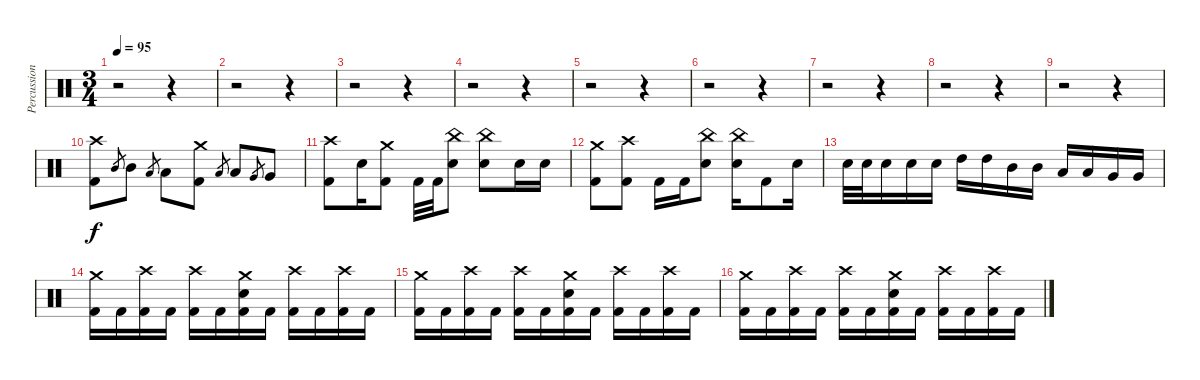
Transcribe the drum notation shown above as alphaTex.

\track ("Percussion" "Percussion") {instrument percussion}
\staff {score}
\articulation defaults
\ts (3 4)
\tempo 95
\clef neutral
\ks c
r.2{dy f} r.4 |
r.2 r.4 |
r.2 r.4 |
r.2 r.4 |
r.2 r.4 |
r.2 r.4 |
r.2 r.4 |
r.2 r.4 |
r.2 r.4 |
("Crash high (hit)" "Kick (hit) 2").8 "Mid Tom (hit)".8{gr} "Mid Tom (hit)".8 "Low Tom (hit)".8{gr} "Low Tom (hit)".8 ("Crash medium (hit)" "Kick (hit) 2").8 "Low Tom (hit)".8{gr} "Low Tom (hit)".8 "Very Low Tom (hit)".8{gr} "Very Low Tom (hit)".8 |
("Crash high (hit)" "Kick (hit) 2").8 "Electric Snare (hit)".16 ("Crash medium (hit)" "Kick (hit) 2").8 "Kick (hit) 2".32 "Kick (hit) 2".32 ("China (hit)" "Electric Snare (hit)").8 ("China (hit)" "Electric Snare (hit)").8 "Electric Snare (hit)".16 "Electric Snare (hit)".16 |
("Crash medium (hit)" "Kick (hit) 2").8 ("Crash high (hit)" "Kick (hit) 2").8 "Kick (hit) 2".16 "Kick (hit) 2".16 ("China (hit)" "Electric Snare (hit)").8 ("China (hit)" "Electric Snare (hit)").16 "Kick (hit) 2".8 "Electric Snare (hit)".16 |
"Electric Snare (hit)".32 "Electric Snare (hit)".32 "Electric Snare (hit)".16 "Electric Snare (hit)".16 "Electric Snare (hit)".16 "High Tom (hit)".16 "High Tom (hit)".16 "Mid Tom (hit)".16 "Mid Tom (hit)".16 "Low Tom (hit)".16 "Low Tom (hit)".16 "Very Low Tom (hit)".16 "Very Low Tom (hit)".16 |
("Crash medium (hit)" "Kick (hit) 2").16 "Kick (hit) 2".16 ("Crash high (hit)" "Kick (hit) 2").16 "Kick (hit) 2".16 ("Crash high (hit)" "Kick (hit) 2").16 "Kick (hit) 2".16 ("Crash medium (hit)" "Electric Snare (hit)" "Kick (hit) 2").16 "Kick (hit) 2".16 ("Crash high (hit)" "Kick (hit) 2").16 "Kick (hit) 2".16 ("Crash high (hit)" "Kick (hit) 2").16 "Kick (hit) 2".16 |
("Crash medium (hit)" "Kick (hit) 2").16 "Kick (hit) 2".16 ("Crash high (hit)" "Kick (hit) 2").16 "Kick (hit) 2".16 ("Crash high (hit)" "Kick (hit) 2").16 "Kick (hit) 2".16 ("Crash medium (hit)" "Electric Snare (hit)" "Kick (hit) 2").16 "Kick (hit) 2".16 ("Crash high (hit)" "Kick (hit) 2").16 "Kick (hit) 2".16 ("Crash high (hit)" "Kick (hit) 2").16 "Kick (hit) 2".16 |
("Crash medium (hit)" "Kick (hit) 2").16 "Kick (hit) 2".16 ("Crash high (hit)" "Kick (hit) 2").16 "Kick (hit) 2".16 ("Crash high (hit)" "Kick (hit) 2").16 "Kick (hit) 2".16 ("Crash medium (hit)" "Electric Snare (hit)" "Kick (hit) 2").16 "Kick (hit) 2".16 ("Crash high (hit)" "Kick (hit) 2").16 "Kick (hit) 2".16 ("Crash high (hit)" "Kick (hit) 2").16 "Kick (hit) 2".16
